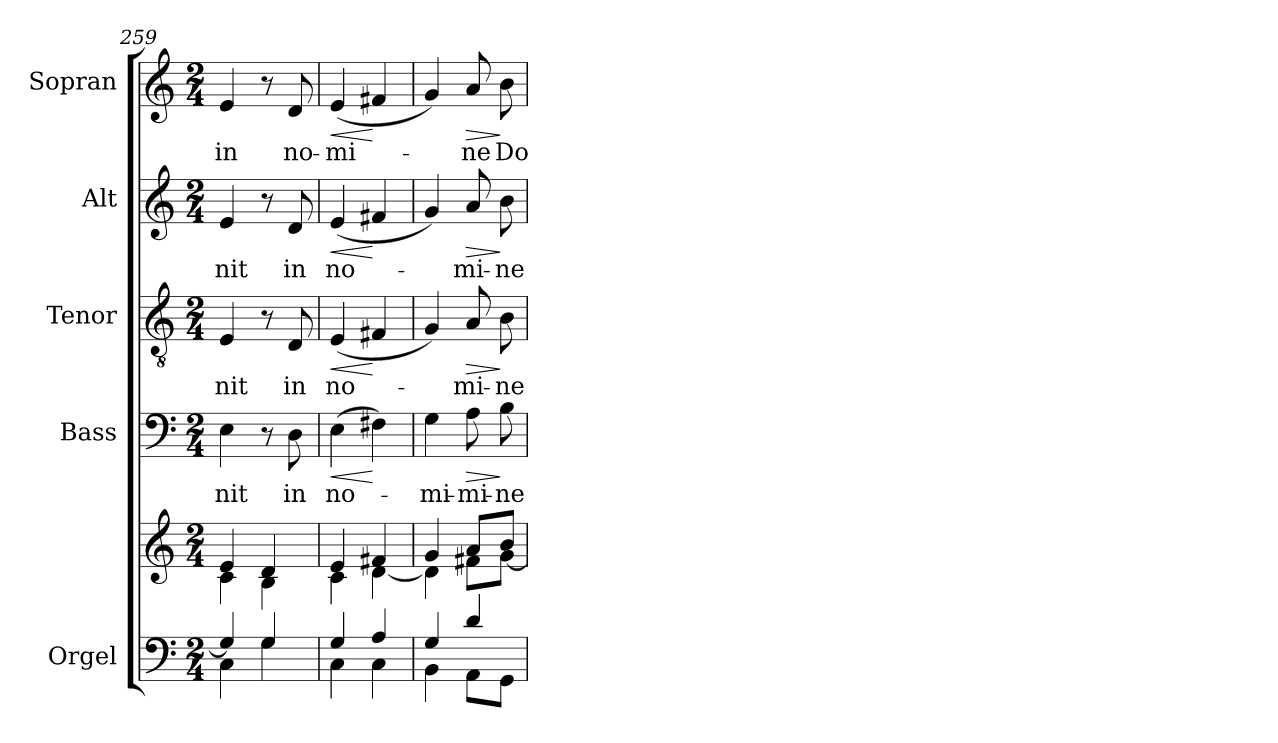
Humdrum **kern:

**kern	**kern	**kern	**text	**dynam	**kern	**text	**dynam	**kern	**text	**dynam	**kern	**text	**dynam
*part5	*part5	*part4	*part4	*part4	*part3	*part3	*part3	*part2	*part2	*part2	*part1	*part1	*part1
*staff6	*staff5	*staff4	*staff4	*staff4	*staff3	*staff3	*staff3	*staff2	*staff2	*staff2	*staff1	*staff1	*staff1
*I"Orgel	*	*I"Bass	*	*	*I"Tenor	*	*	*I"Alt	*	*	*I"Sopran	*	*
*I'Org.	*	*I'B.	*	*	*I'T.	*	*	*I'A.	*	*	*I'S.	*	*
*clefF4	*clefG2	*clefF4	*	*	*clefGv2	*	*	*clefG2	*	*	*clefG2	*	*
*k[]	*k[]	*k[]	*	*	*k[]	*	*	*k[]	*	*	*k[]	*	*
*C:	*C:	*C:	*	*	*C:	*	*	*C:	*	*	*C:	*	*
*M2/4	*M2/4	*M2/4	*	*	*M2/4	*	*	*M2/4	*	*	*M2/4	*	*
=259	=259	=259	=259	=259	=259	=259	=259	=259	=259	=259	=259	=259	=259
*^	*^	*	*	*	*	*	*	*	*	*	*	*	*
!	!	!	!	!	!LO:LY:b	!	!	!LO:LY:b	!	!	!LO:LY:b	!	!	!LO:LY:b	!
4G/]	4C\	4e/	4c\	4E\	-nit	.	4E/	-nit	.	4e/	-nit	.	4e/	in	.
4G/	4G\	4d/	4B\	8r	.	.	8r	.	.	8r	.	.	8r	.	.
!	!	!	!	!	!LO:LY:b	!	!	!LO:LY:b	!	!	!LO:LY:b	!	!	!LO:LY:b	!
.	.	.	.	8D\	in	.	8D/	in	.	8d/	in	.	8d/	no-	.
=260	=260	=260	=260	=260	=260	=260	=260	=260	=260	=260	=260	=260	=260	=260	=260
!	!	!	!	!	!LO:LY:b	!LO:HP:b	!	!LO:LY:b	!LO:HP:b	!	!LO:LY:b	!LO:HP:b	!	!LO:LY:b	!LO:HP:b
4G/	4C\	4e/	4c\	(>4E\	no-	<	(<4E/	no-	<	(<4e/	no-	<	(<4e/	-mi-	<
4A/	4C\	4f#X/	[<4d\	4F#X\)	.	[	4F#X/	.	[	4f#X/	.	[	4f#X/	.	[
=261	=261	=261	=261	=261	=261	=261	=261	=261	=261	=261	=261	=261	=261	=261	=261
!	!	!	!	!	!LO:LY:b	!	!	!	!	!	!	!	!	!	!
4G/	4BB\	4g/	4d\]	4G\	-mi-	.	4G/)	.	.	4g/)	.	.	4g/)	.	.
!	!	!	!	!	!LO:LY:b	!LO:HP:b	!	!LO:LY:b	!LO:HP:b	!	!LO:LY:b	!LO:HP:b	!	!LO:LY:b	!LO:HP:b
4d/	8AA\L	8a/L	8f#X\L	8A\	-mi-	>	8A/	-mi-	>	8a/	-mi-	>	8a/	-ne	>
!	!	!	!	!	!LO:LY:b	!	!	!LO:LY:b	!	!	!LO:LY:b	!	!	!LO:LY:b	!
.	8GG\J	8b/J	[<8g\J	8B\	-ne	]	8B\	-ne	]	8b\	-ne	]	8b\	Do-	]
*v	*v	*	*	*	*	*	*	*	*	*	*	*	*	*	*
*	*v	*v	*	*	*	*	*	*	*	*	*	*	*	*
=	=	=	=	=	=	=	=	=	=	=	=	=	=
*-	*-	*-	*-	*-	*-	*-	*-	*-	*-	*-	*-	*-	*-
